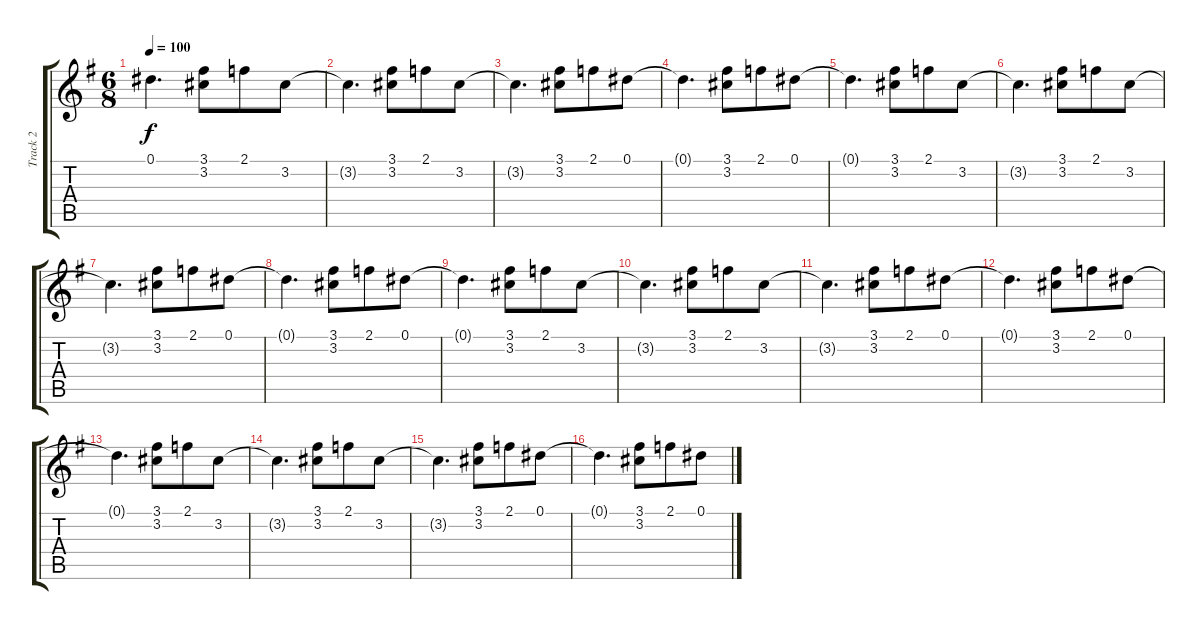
\track ("Track 2" "Track 2") {instrument acousticguitarsteel}
\staff {score tabs}
\tuning (Eb4 Bb3 Gb3 Db3 Ab2 Eb2) {hide}
\ts (6 8)
\tempo 100
\clef g2
\ks g
0.1{t}.4{d dy f} (3.1 3.2).8 2.1.8 3.2.8 |
3.2{t}.4{d} (3.1 3.2).8 2.1.8 3.2.8 |
3.2{t}.4{d} (3.1 3.2).8 2.1.8 0.1.8 |
0.1{t}.4{d} (3.1 3.2).8 2.1.8 0.1.8 |
0.1{t}.4{d} (3.1 3.2).8 2.1.8 3.2.8 |
3.2{t}.4{d} (3.1 3.2).8 2.1.8 3.2.8 |
3.2{t}.4{d} (3.1 3.2).8 2.1.8 0.1.8 |
0.1{t}.4{d} (3.1 3.2).8 2.1.8 0.1.8 |
0.1{t}.4{d} (3.1 3.2).8 2.1.8 3.2.8 |
3.2{t}.4{d} (3.1 3.2).8 2.1.8 3.2.8 |
3.2{t}.4{d} (3.1 3.2).8 2.1.8 0.1.8 |
0.1{t}.4{d} (3.1 3.2).8 2.1.8 0.1.8 |
0.1{t}.4{d} (3.1 3.2).8 2.1.8 3.2.8 |
3.2{t}.4{d} (3.1 3.2).8 2.1.8 3.2.8 |
3.2{t}.4{d} (3.1 3.2).8 2.1.8 0.1.8 |
0.1{t}.4{d} (3.1 3.2).8 2.1.8 0.1.8
